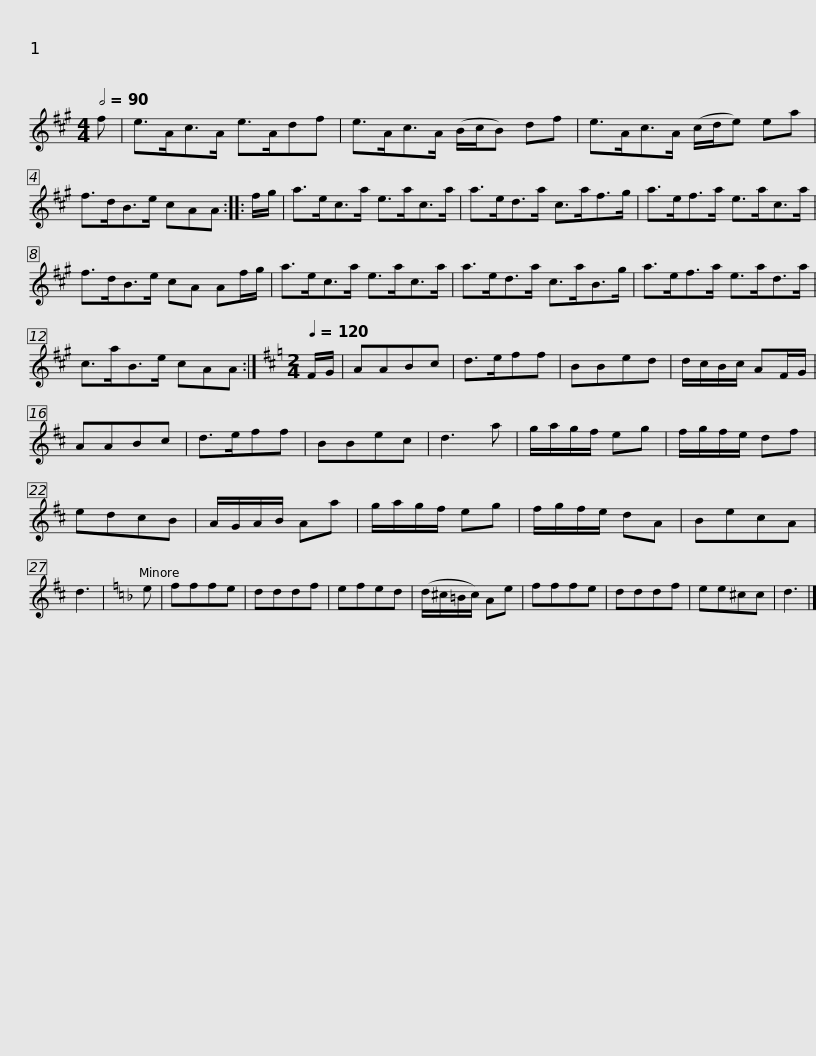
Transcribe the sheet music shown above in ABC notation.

X:1
L:1/8
Q:1/2=90
M:4/4
I:linebreak $
K:A
V:1 treble
V:1
 f | e>Ac>A e>Adf | e>Ac>A (B/c/B) df | e>Ac>A (c/d/e) ea | f>dB>e cAA :: %5
 f/g/ |$ a>ec>a e>ac>a | a>ed>a c>af>g | a>ef>a e>ac>a | f>dB>e cA Af/g/ |$ %10
 a>ec>a e>ac>a | a>ed>a c>aB>g | a>ef>a e>ad>a | c>aB>e cAA :|[K:D][M:2/4][Q:1/4=120] F/G/ |$ %15
 AABc | d>eff | BBed | d/c/B/c/ AF/G/ | AABc | %20
 d>eff | BBec | d3 a | g/a/g/f/ eg |$ f/g/f/e/ df | %25
 edcB | A/G/A/B/ Aa | g/a/g/f/ eg | f/g/f/e/ dA | BecA | %30
 d3 |[K:Dmin] e | fffe | dddf |$ efed | %35
 (d/^c/=B/c/) Ae | fffe | dddf | ee^cc | d3 |] %40
